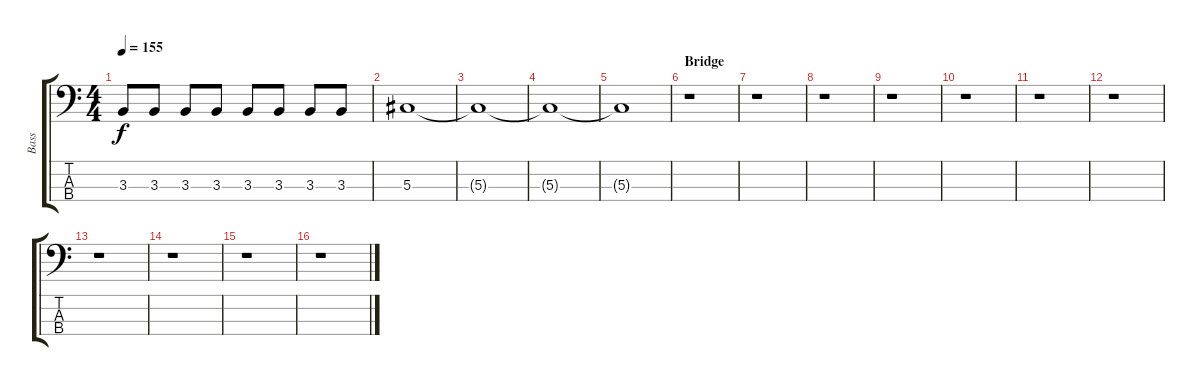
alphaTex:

\track ("Bass" "Bass") {instrument electricbassfinger}
\staff {score tabs}
\tuning (Gb2 Db2 Ab1 Eb1) {hide}
\ts (4 4)
\tempo 155
\clef f4
\ks c
3.3.8{dy f} 3.3.8 3.3.8 3.3.8 3.3.8 3.3.8 3.3.8 3.3.8 |
5.3.1 |
5.3{t}.1 |
5.3{t}.1 |
5.3{t}.1 |
\section ("" "Bridge")
r.1 |
r.1 |
r.1 |
r.1 |
r.1 |
r.1 |
r.1 |
r.1 |
r.1 |
r.1 |
r.1
